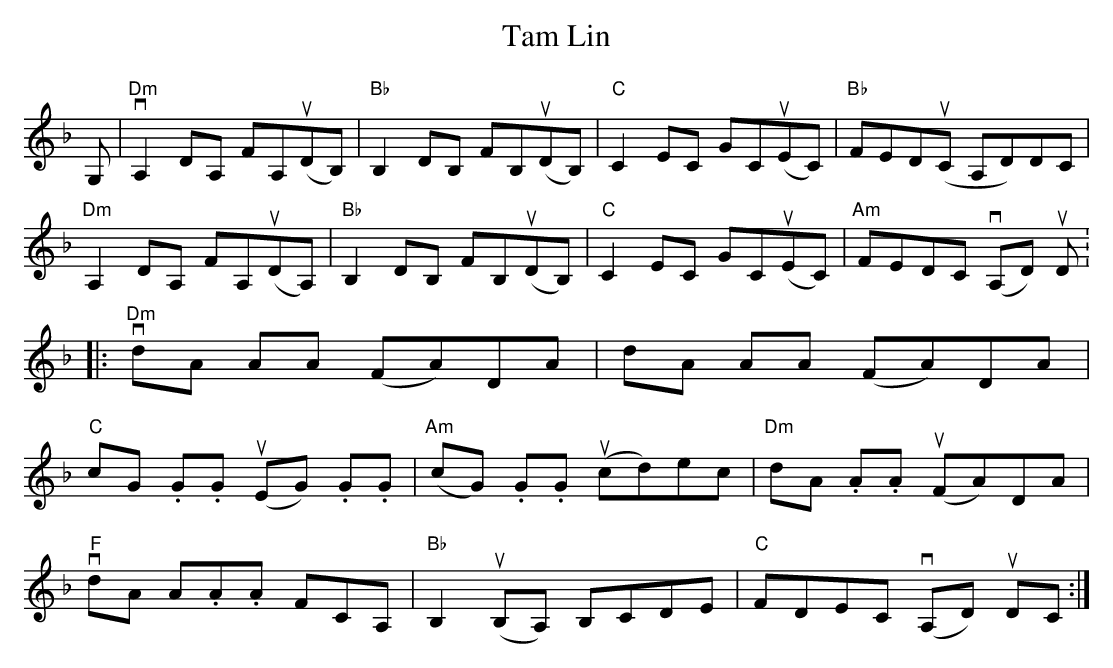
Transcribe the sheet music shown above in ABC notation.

X:1
T:Tam Lin
Q:180
K:Dm
G,|"Dm"vA,2 DA, FA,(uDB,)|"Bb"B,2 DB, FB,(uDB,)|"C"C2 EC GC(uEC)|"Bb"FED(uC A,D)DC|
"Dm"A,2 DA, FA,(uDA,)|"Bb"B,2 DB, FB,(uDB,)|"C"C2EC GC(uEC)|"Am"FEDC (vA,D) uD:
|:"Dm"vdA AA (FA)DA|dA AA (FA)DA|
"C"cG .G.G (uEG) .G.G|"Am"(cG) .G.G (ucd)ec|"Dm"dA .A.A (uFA)DA|
"F" vdA A.A.A FCA,|"Bb"B,2 (uB,A,) B,CDE|"C"FDEC (vA,D) uDC:|
